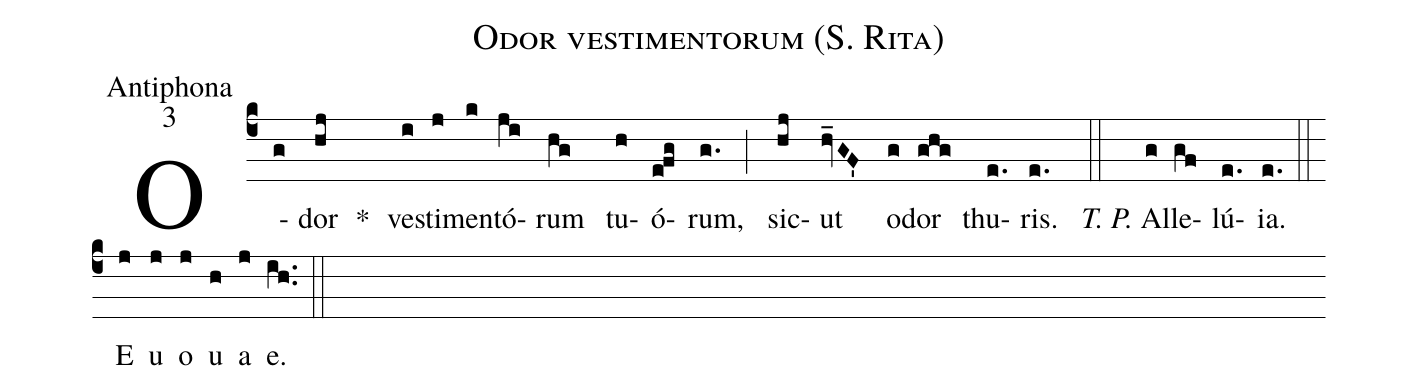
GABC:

name:Odor vestimentorum (S. Rita);
office-part:Antiphona;
mode:3;
%%
(c4) O(g)dor(hj) *() ve(i)sti(j)men(k)tó(ji)rum(hg) tu(h)ó(efg)rum,(g.) (;) sic(hj)ut(hv_GF') o(g)dor(ghg) thu(e.)ris.(e.) (::) <i>T. P.</i> Al(g)le(gf)lú(e.){ia}.(e.) (::) <eu>E(j) u(j) o(j) u(h) a(j) e.</eu>(ih..) (::)
